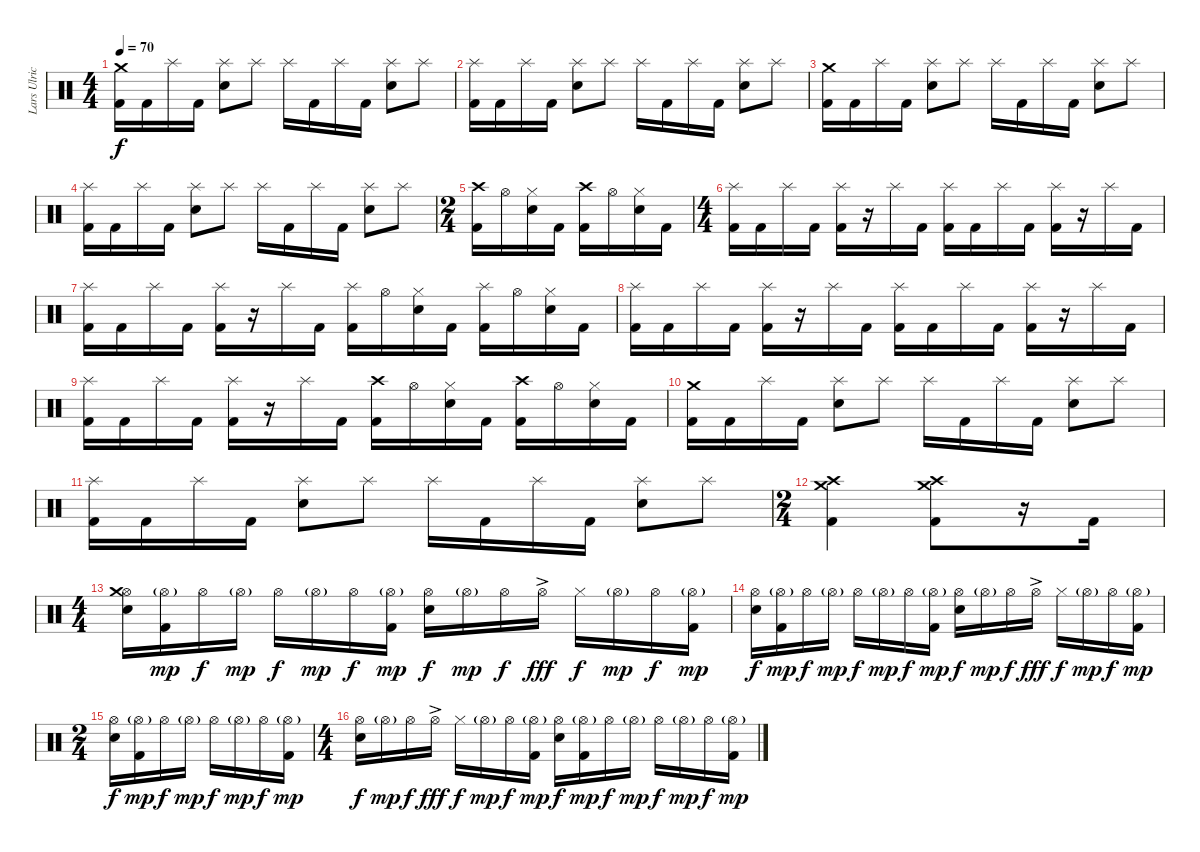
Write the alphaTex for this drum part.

\track ("Lars Ulrich" "Lars Ulric") {instrument percussion}
\staff {score}
\articulation defaults
\ts (4 4)
\tempo 70
\clef neutral
\ks c
("Crash medium (hit)" "Kick (hit) 2").16{dy f} "Kick (hit) 2".16 "Splash (hit)".16 "Kick (hit) 2".16 ("Splash (hit)" "Snare (hit) 2").8 "Splash (hit)".8 "Splash (hit)".16 "Kick (hit) 2".16 "Splash (hit)".16 "Kick (hit) 2".16 ("Splash (hit)" "Snare (hit) 2").8 "Splash (hit)".8 |
("Splash (hit)" "Kick (hit) 2").16 "Kick (hit) 2".16 "Splash (hit)".16 "Kick (hit) 2".16 ("Splash (hit)" "Snare (hit) 2").8 "Splash (hit)".8 "Splash (hit)".16 "Kick (hit) 2".16 "Splash (hit)".16 "Kick (hit) 2".16 ("Splash (hit)" "Snare (hit) 2").8 "Splash (hit)".8 |
("Crash medium (hit)" "Kick (hit) 2").16 "Kick (hit) 2".16 "Splash (hit)".16 "Kick (hit) 2".16 ("Splash (hit)" "Snare (hit) 2").8 "Splash (hit)".8 "Splash (hit)".16 "Kick (hit) 2".16 "Splash (hit)".16 "Kick (hit) 2".16 ("Splash (hit)" "Snare (hit) 2").8 "Splash (hit)".8 |
("Splash (hit)" "Kick (hit) 2").16 "Kick (hit) 2".16 "Splash (hit)".16 "Kick (hit) 2".16 ("Splash (hit)" "Snare (hit) 2").8 "Splash (hit)".8 "Splash (hit)".16 "Kick (hit) 2".16 "Splash (hit)".16 "Kick (hit) 2".16 ("Splash (hit)" "Snare (hit) 2").8 "Splash (hit)".8 |
\ts (2 4)
("Crash high (hit)" "Kick (hit) 2").16 "Hi-Hat (open)".16 ("Hi-Hat (closed)" "Snare (hit) 2").16 "Kick (hit) 2".16 ("Crash high (hit)" "Kick (hit) 2").16 "Hi-Hat (open)".16 ("Hi-Hat (closed)" "Snare (hit) 2").16 "Kick (hit) 2".16 |
\ts (4 4)
("Splash (hit)" "Kick (hit) 2").16 "Kick (hit) 2".16 "Splash (hit)".16 "Kick (hit) 2".16 ("Splash (hit)" "Kick (hit) 2").16 r.16 "Splash (hit)".16 "Kick (hit) 2".16 ("Splash (hit)" "Kick (hit) 2").16 "Kick (hit) 2".16 "Splash (hit)".16 "Kick (hit) 2".16 ("Splash (hit)" "Kick (hit) 2").16 r.16 "Splash (hit)".16 "Kick (hit) 2".16 |
("Splash (hit)" "Kick (hit) 2").16 "Kick (hit) 2".16 "Splash (hit)".16 "Kick (hit) 2".16 ("Splash (hit)" "Kick (hit) 2").16 r.16 "Splash (hit)".16 "Kick (hit) 2".16 ("Splash (hit)" "Kick (hit) 2").16 "Hi-Hat (open)".16 ("Hi-Hat (closed)" "Snare (hit) 2").16 "Kick (hit) 2".16 ("Splash (hit)" "Kick (hit) 2").16 "Hi-Hat (open)".16 ("Hi-Hat (closed)" "Snare (hit) 2").16 "Kick (hit) 2".16 |
("Splash (hit)" "Kick (hit) 2").16 "Kick (hit) 2".16 "Splash (hit)".16 "Kick (hit) 2".16 ("Splash (hit)" "Kick (hit) 2").16 r.16 "Splash (hit)".16 "Kick (hit) 2".16 ("Splash (hit)" "Kick (hit) 2").16 "Kick (hit) 2".16 "Splash (hit)".16 "Kick (hit) 2".16 ("Splash (hit)" "Kick (hit) 2").16 r.16 "Splash (hit)".16 "Kick (hit) 2".16 |
("Splash (hit)" "Kick (hit) 2").16 "Kick (hit) 2".16 "Splash (hit)".16 "Kick (hit) 2".16 ("Splash (hit)" "Kick (hit) 2").16 r.16 "Splash (hit)".16 "Kick (hit) 2".16 ("Crash high (hit)" "Kick (hit) 2").16 "Hi-Hat (open)".16 ("Hi-Hat (closed)" "Snare (hit) 2").16 "Kick (hit) 2".16 ("Crash high (hit)" "Kick (hit) 2").16 "Hi-Hat (open)".16 ("Hi-Hat (closed)" "Snare (hit) 2").16 "Kick (hit) 2".16 |
("Crash medium (hit)" "Kick (hit) 2").16 "Kick (hit) 2".16 "Splash (hit)".16 "Kick (hit) 2".16 ("Splash (hit)" "Snare (hit) 2").8 "Splash (hit)".8 "Splash (hit)".16 "Kick (hit) 2".16 "Splash (hit)".16 "Kick (hit) 2".16 ("Splash (hit)" "Snare (hit) 2").8 "Splash (hit)".8 |
("Splash (hit)" "Kick (hit) 2").16 "Kick (hit) 2".16 "Splash (hit)".16 "Kick (hit) 2".16 ("Splash (hit)" "Snare (hit) 2").8 "Splash (hit)".8 "Splash (hit)".16 "Kick (hit) 2".16 "Splash (hit)".16 "Kick (hit) 2".16 ("Splash (hit)" "Snare (hit) 2").8 "Splash (hit)".8 |
\ts (2 4)
("Crash high (hit)" "Crash medium (hit)" "Kick (hit) 2").4 ("Crash high (hit)" "Crash medium (hit)" "Kick (hit) 2").8 r.16 "Kick (hit) 2".16 |
\ts (4 4)
("Hi-Hat (open)" "Crash medium (hit)" "Snare (hit) 2").16 ("Hi-Hat (open)"{g} "Kick (hit) 2").16{dy mp} "Hi-Hat (open)".16{dy f} "Hi-Hat (open)"{g}.16{dy mp} "Hi-Hat (open)".16{dy f} "Hi-Hat (open)"{g}.16{dy mp} "Hi-Hat (open)".16{dy f} ("Hi-Hat (open)"{g} "Kick (hit) 2").16{dy mp} ("Hi-Hat (open)" "Snare (hit) 2").16{dy f} "Hi-Hat (open)"{g}.16{dy mp} "Hi-Hat (open)".16{dy f} "Hi-Hat (open)"{ac}.16{dy fff} "Hi-Hat (closed)".16{dy f} "Hi-Hat (open)"{g}.16{dy mp} "Hi-Hat (open)".16{dy f} ("Hi-Hat (open)"{g} "Kick (hit) 2").16{dy mp} |
("Hi-Hat (open)" "Snare (hit) 2").16{dy f} ("Hi-Hat (open)"{g} "Kick (hit) 2").16{dy mp} "Hi-Hat (open)".16{dy f} "Hi-Hat (open)"{g}.16{dy mp} "Hi-Hat (open)".16{dy f} "Hi-Hat (open)"{g}.16{dy mp} "Hi-Hat (open)".16{dy f} ("Hi-Hat (open)"{g} "Kick (hit) 2").16{dy mp} ("Hi-Hat (open)" "Snare (hit) 2").16{dy f} "Hi-Hat (open)"{g}.16{dy mp} "Hi-Hat (open)".16{dy f} "Hi-Hat (open)"{ac}.16{dy fff} "Hi-Hat (closed)".16{dy f} "Hi-Hat (open)"{g}.16{dy mp} "Hi-Hat (open)".16{dy f} ("Hi-Hat (open)"{g} "Kick (hit) 2").16{dy mp} |
\ts (2 4)
("Hi-Hat (open)" "Snare (hit) 2").16{dy f} ("Hi-Hat (open)"{g} "Kick (hit) 2").16{dy mp} "Hi-Hat (open)".16{dy f} "Hi-Hat (open)"{g}.16{dy mp} "Hi-Hat (open)".16{dy f} "Hi-Hat (open)"{g}.16{dy mp} "Hi-Hat (open)".16{dy f} ("Hi-Hat (open)"{g} "Kick (hit) 2").16{dy mp} |
\ts (4 4)
("Hi-Hat (open)" "Snare (hit) 2").16{dy f} "Hi-Hat (open)"{g}.16{dy mp} "Hi-Hat (open)".16{dy f} "Hi-Hat (open)"{ac}.16{dy fff} "Hi-Hat (closed)".16{dy f} "Hi-Hat (open)"{g}.16{dy mp} "Hi-Hat (open)".16{dy f} ("Hi-Hat (open)"{g} "Kick (hit) 2").16{dy mp} ("Hi-Hat (open)" "Snare (hit) 2").16{dy f} ("Hi-Hat (open)"{g} "Kick (hit) 2").16{dy mp} "Hi-Hat (open)".16{dy f} "Hi-Hat (open)"{g}.16{dy mp} "Hi-Hat (open)".16{dy f} "Hi-Hat (open)"{g}.16{dy mp} "Hi-Hat (open)".16{dy f} ("Hi-Hat (open)"{g} "Kick (hit) 2").16{dy mp}
